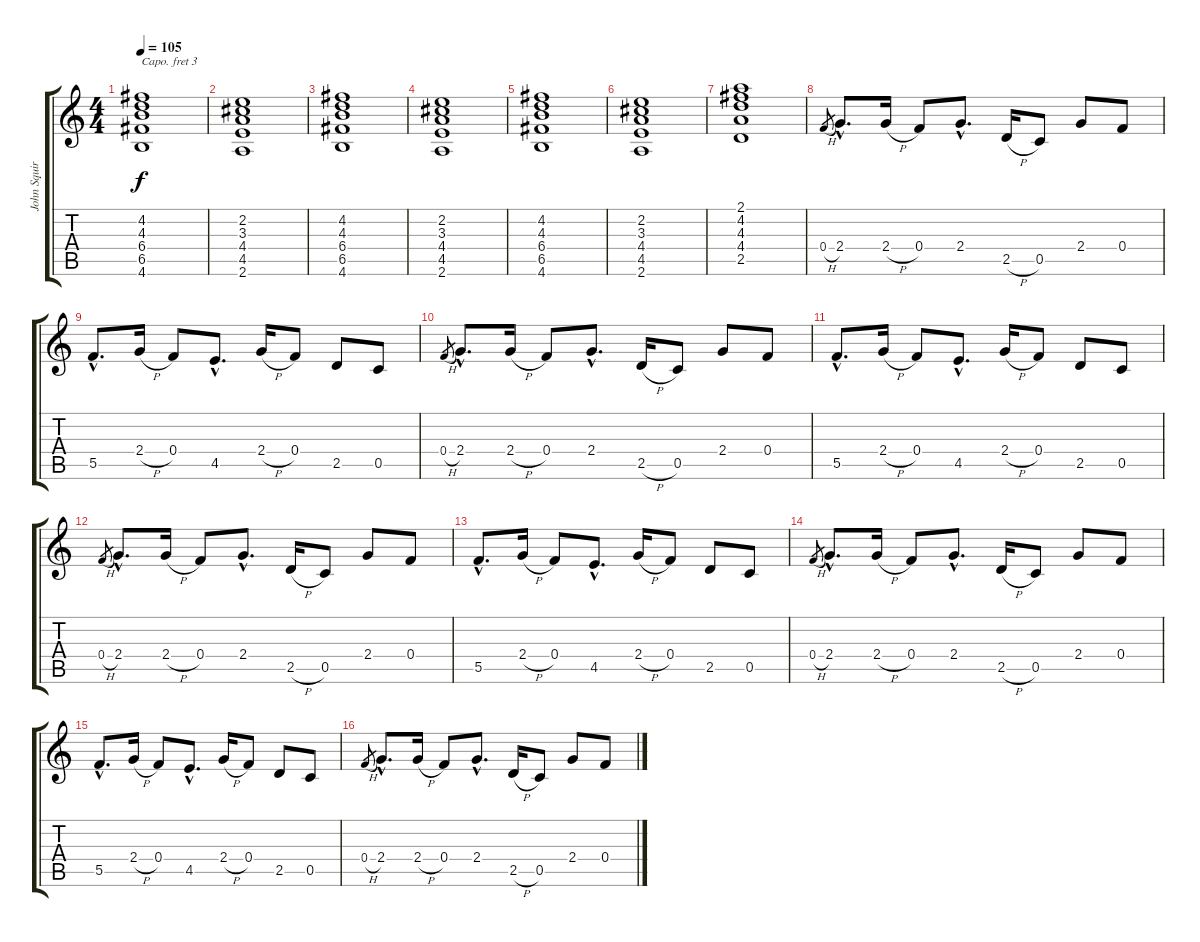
\track ("John Squire -guitar" "John Squir") {instrument overdrivenguitar}
\staff {score tabs}
\capo 3
\tuning (E4 B3 G3 D3 A2 E2) {hide}
\ts (4 4)
\tempo 105
\clef g2
\ks c
(4.2 4.3 6.4 6.5 4.6).1{dy f} |
(2.2 3.3 4.4 4.5 2.6).1 |
(4.2 4.3 6.4 6.5 4.6).1 |
(2.2 3.3 4.4 4.5 2.6).1 |
(4.2 4.3 6.4 6.5 4.6).1 |
(2.2 3.3 4.4 4.5 2.6).1 |
(2.1 4.2 4.3 4.4 2.5).1 |
0.4{h}.8{gr} 2.4{hac}.8{d volume 13 instrument distortionguitar} 2.4{h}.16 0.4.8 2.4{hac}.8{d} 2.5{h}.16 0.5.8 2.4.8 0.4.8 |
5.5{hac}.8{d} 2.4{h}.16 0.4.8 4.5{hac}.8{d} 2.4{h}.16 0.4.8 2.5.8 0.5.8 |
0.4{h}.8{gr} 2.4{hac}.8{d} 2.4{h}.16 0.4.8 2.4{hac}.8{d} 2.5{h}.16 0.5.8 2.4.8 0.4.8 |
5.5{hac}.8{d} 2.4{h}.16 0.4.8 4.5{hac}.8{d} 2.4{h}.16 0.4.8 2.5.8 0.5.8 |
0.4{h}.8{gr} 2.4{hac}.8{d} 2.4{h}.16 0.4.8 2.4{hac}.8{d} 2.5{h}.16 0.5.8 2.4.8 0.4.8 |
5.5{hac}.8{d} 2.4{h}.16 0.4.8 4.5{hac}.8{d} 2.4{h}.16 0.4.8 2.5.8 0.5.8 |
0.4{h}.8{gr} 2.4{hac}.8{d} 2.4{h}.16 0.4.8 2.4{hac}.8{d} 2.5{h}.16 0.5.8 2.4.8 0.4.8 |
5.5{hac}.8{d} 2.4{h}.16 0.4.8 4.5{hac}.8{d} 2.4{h}.16 0.4.8 2.5.8 0.5.8 |
0.4{h}.8{gr} 2.4{hac}.8{d} 2.4{h}.16 0.4.8 2.4{hac}.8{d} 2.5{h}.16 0.5.8 2.4.8 0.4.8
